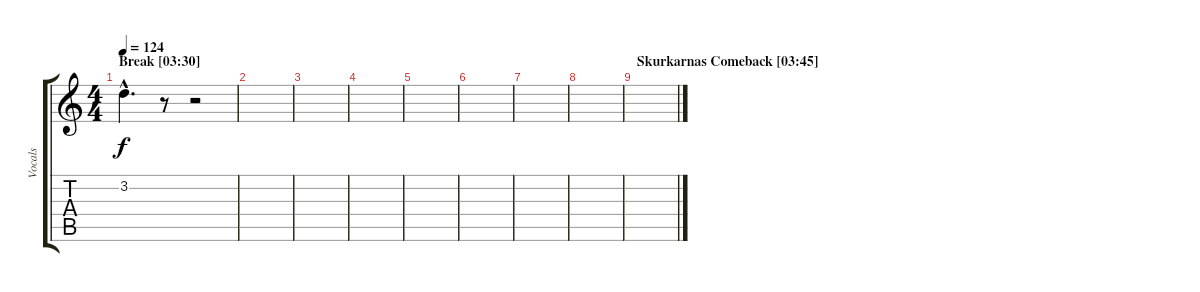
\track ("Vocals" "Vocals") {instrument fretlessbass}
\staff {score tabs}
\tuning (E4 B3 G3 D3 A2 E2) {hide}
\ts (4 4)
\section ("" "Break [03:30]")
\tempo 124
\clef g2
\ks c
3.2{hac}.4{d dy f} r.8 r.2 |
|
|
|
|
|
|
|
\section ("" "Skurkarnas Comeback [03:45]")
